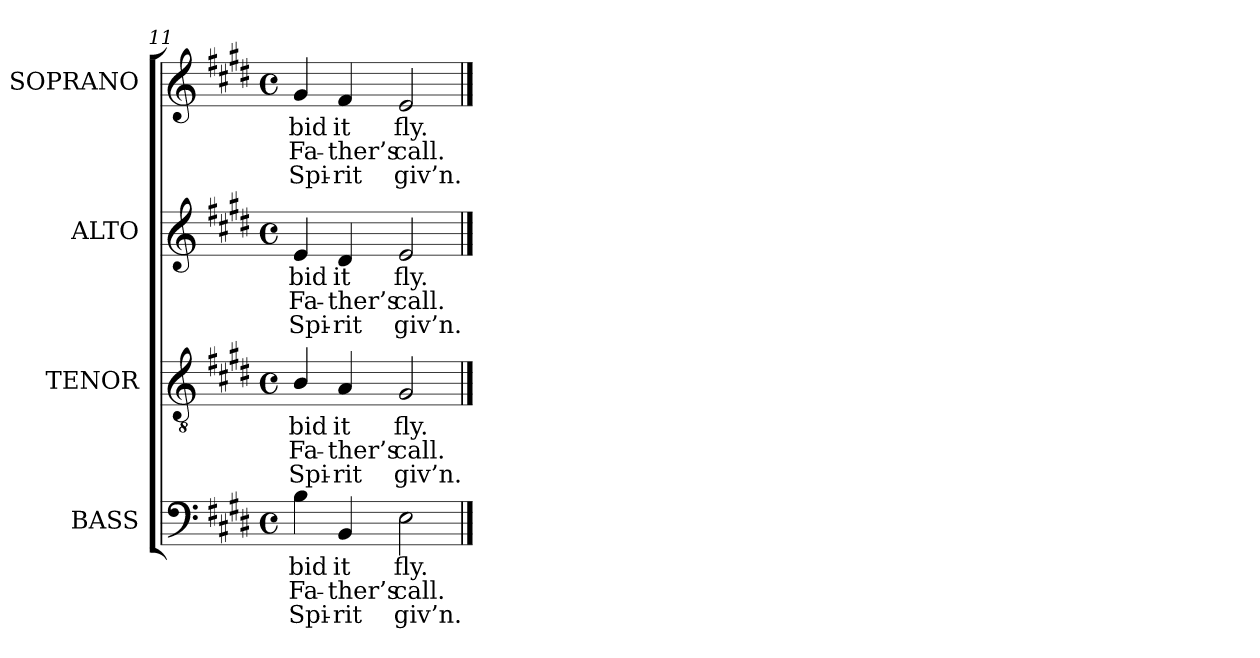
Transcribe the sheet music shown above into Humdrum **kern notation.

**kern	**text	**text	**text	**kern	**text	**text	**text	**kern	**text	**text	**text	**kern	**text	**text	**text
*part4	*part4	*part4	*part4	*part3	*part3	*part3	*part3	*part2	*part2	*part2	*part2	*part1	*part1	*part1	*part1
*staff4	*staff4	*staff4	*staff4	*staff3	*staff3	*staff3	*staff3	*staff2	*staff2	*staff2	*staff2	*staff1	*staff1	*staff1	*staff1
*I"BASS	*	*	*	*I"TENOR	*	*	*	*I"ALTO	*	*	*	*I"SOPRANO	*	*	*
*I'B.	*	*	*	*I'T.	*	*	*	*I'A.	*	*	*	*I'S.	*	*	*
*clefF4	*	*	*	*clefGv2	*	*	*	*clefG2	*	*	*	*clefG2	*	*	*
*	*	*	*	*ITrd7c12	*	*	*	*	*	*	*	*	*	*	*
*k[f#c#g#d#]	*	*	*	*k[f#c#g#d#]	*	*	*	*k[f#c#g#d#]	*	*	*	*k[f#c#g#d#]	*	*	*
*E:	*	*	*	*E:	*	*	*	*E:	*	*	*	*E:	*	*	*
*M4/4	*	*	*	*M4/4	*	*	*	*M4/4	*	*	*	*M4/4	*	*	*
*met(c)	*	*	*	*met(c)	*	*	*	*met(c)	*	*	*	*met(c)	*	*	*
=11	=11	=11	=11	=11	=11	=11	=11	=11	=11	=11	=11	=11	=11	=11	=11
!	!LO:LY:b:color=#000000	!LO:LY:b:color=#000000	!LO:LY:b:color=#000000	!	!	!	!	!	!	!	!	!	!	!	!
!	!	!	!	!	!LO:LY:b:color=#000000	!LO:LY:b:color=#000000	!LO:LY:b:color=#000000	!	!	!	!	!	!	!	!
!	!	!	!	!	!	!	!	!	!LO:LY:b:color=#000000	!LO:LY:b:color=#000000	!LO:LY:b:color=#000000	!	!	!	!
!	!	!	!	!	!	!	!	!	!	!	!	!	!LO:LY:b:color=#000000	!LO:LY:b:color=#000000	!LO:LY:b:color=#000000
4Bi\	bid	Fa-	Spi-	4BBi/	bid	Fa-	Spi-	4ei/	bid	Fa-	Spi-	4g#i/	bid	Fa-	Spi-
!	!LO:LY:b:color=#000000	!LO:LY:b:color=#000000	!LO:LY:b:color=#000000	!	!	!	!	!	!	!	!	!	!	!	!
!	!	!	!	!	!LO:LY:b:color=#000000	!LO:LY:b:color=#000000	!LO:LY:b:color=#000000	!	!	!	!	!	!	!	!
!	!	!	!	!	!	!	!	!	!LO:LY:b:color=#000000	!LO:LY:b:color=#000000	!LO:LY:b:color=#000000	!	!	!	!
!	!	!	!	!	!	!	!	!	!	!	!	!	!LO:LY:b:color=#000000	!LO:LY:b:color=#000000	!LO:LY:b:color=#000000
4BBi/	it	-ther’s	-rit	4AAi/	it	-ther’s	-rit	4d#i/	it	-ther’s	-rit	4f#i/	it	-ther’s	-rit
!	!LO:LY:b:color=#000000	!LO:LY:b:color=#000000	!LO:LY:b:color=#000000	!	!	!	!	!	!	!	!	!	!	!	!
!	!	!	!	!	!LO:LY:b:color=#000000	!LO:LY:b:color=#000000	!LO:LY:b:color=#000000	!	!	!	!	!	!	!	!
!	!	!	!	!	!	!	!	!	!LO:LY:b:color=#000000	!LO:LY:b:color=#000000	!LO:LY:b:color=#000000	!	!	!	!
!	!	!	!	!	!	!	!	!	!	!	!	!	!LO:LY:b:color=#000000	!LO:LY:b:color=#000000	!LO:LY:b:color=#000000
2Ei\	fly.	call.	giv’n.	2GG#i/	fly.	call.	giv’n.	2ei/	fly.	call.	giv’n.	2ei/	fly.	call.	giv’n.
==	==	==	==	==	==	==	==	==	==	==	==	==	==	==	==
*-	*-	*-	*-	*-	*-	*-	*-	*-	*-	*-	*-	*-	*-	*-	*-
